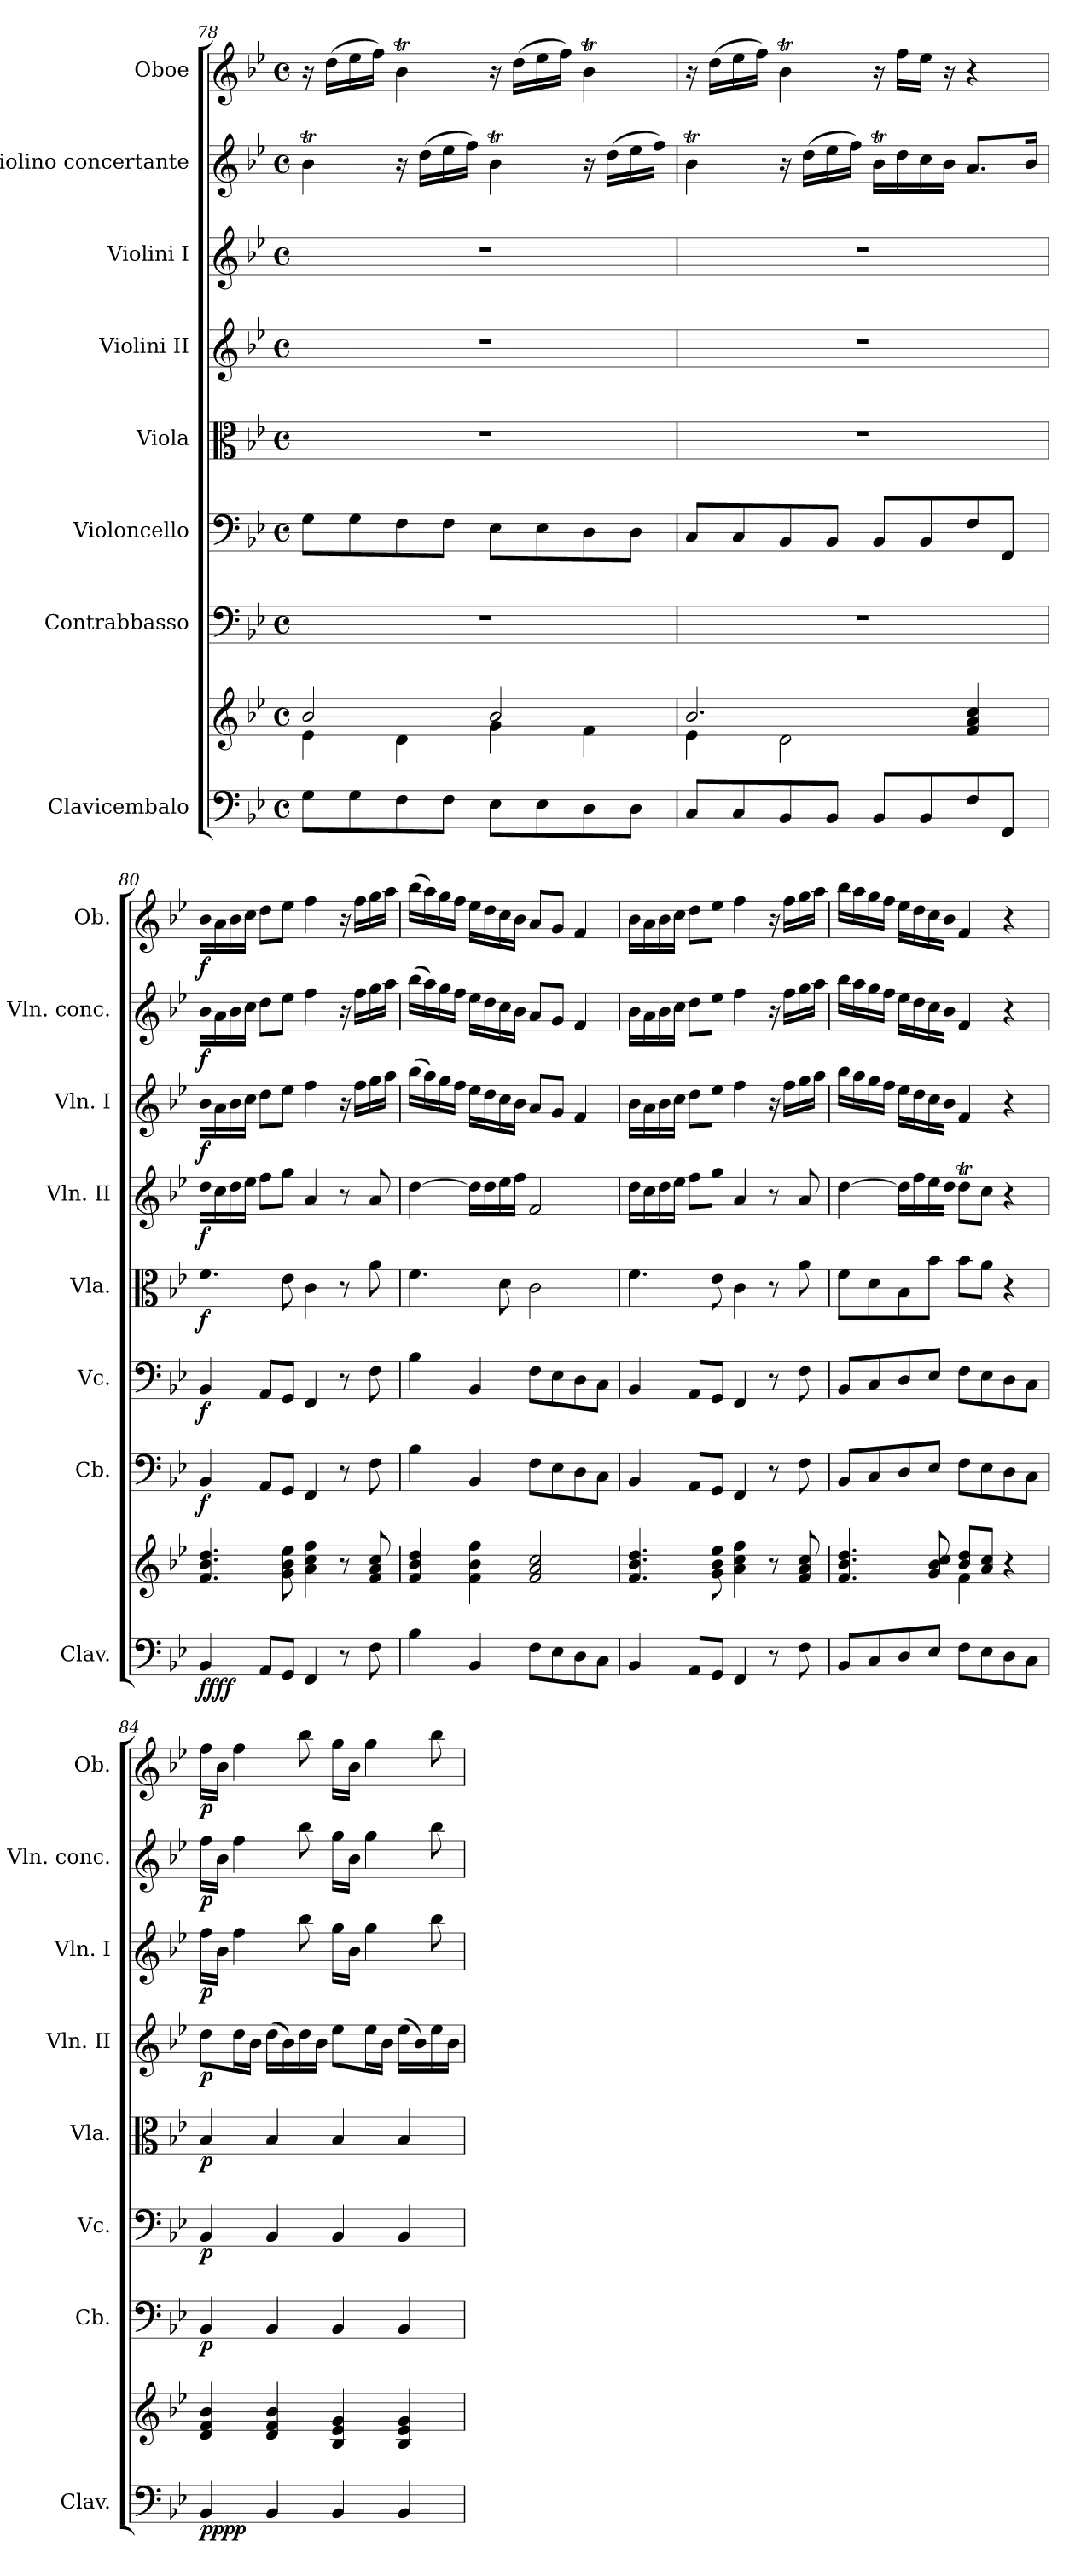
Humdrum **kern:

**kern	**kern	**dynam	**kern	**dynam	**kern	**dynam	**kern	**dynam	**kern	**dynam	**kern	**dynam	**kern	**dynam	**kern	**dynam
*part8	*part8	*part8	*part7	*part7	*part6	*part6	*part5	*part5	*part4	*part4	*part3	*part3	*part2	*part2	*part1	*part1
*staff9	*staff8	*staff8/9	*staff7	*staff7	*staff6	*staff6	*staff5	*staff5	*staff4	*staff4	*staff3	*staff3	*staff2	*staff2	*staff1	*staff1
*I"Clavicembalo	*	*	*I"Contrabbasso	*	*I"Violoncello	*	*I"Viola	*	*I"Violini II	*	*I"Violini I	*	*I"Violino concertante	*	*I"Oboe	*
*I'Clav.	*	*	*I'Cb.	*	*I'Vc.	*	*I'Vla.	*	*I'Vln. II	*	*I'Vln. I	*	*I'Vln. conc.	*	*I'Ob.	*
*clefF4	*clefG2	*	*clefF4	*	*clefF4	*	*clefC3	*	*clefG2	*	*clefG2	*	*clefG2	*	*clefG2	*
*	*	*	*ITrd7c12	*	*	*	*	*	*	*	*	*	*	*	*	*
*k[b-e-]	*k[b-e-]	*	*k[b-e-]	*	*k[b-e-]	*	*k[b-e-]	*	*k[b-e-]	*	*k[b-e-]	*	*k[b-e-]	*	*k[b-e-]	*
*M4/4	*M4/4	*	*M4/4	*	*M4/4	*	*M4/4	*	*M4/4	*	*M4/4	*	*M4/4	*	*M4/4	*
*met(c)	*met(c)	*	*met(c)	*	*met(c)	*	*met(c)	*	*met(c)	*	*met(c)	*	*met(c)	*	*met(c)	*
=78	=78	=78	=78	=78	=78	=78	=78	=78	=78	=78	=78	=78	=78	=78	=78	=78
*	*^	*	*	*	*	*	*	*	*	*	*	*	*	*	*	*
8G\L	2b-/	4e-\	.	1r	.	8G\L	.	1r	.	1r	.	1r	.	4b-T\	.	16r	.
.	.	.	.	.	.	.	.	.	.	.	.	.	.	.	.	(>16dd\LL	.
8G\	.	.	.	.	.	8G\	.	.	.	.	.	.	.	.	.	16ee-\	.
.	.	.	.	.	.	.	.	.	.	.	.	.	.	.	.	16ff\JJ)	.
8F\	.	4d\	.	.	.	8F\	.	.	.	.	.	.	.	16r	.	4b-T\	.
.	.	.	.	.	.	.	.	.	.	.	.	.	.	(>16dd\LL	.	.	.
8F\J	.	.	.	.	.	8F\J	.	.	.	.	.	.	.	16ee-\	.	.	.
.	.	.	.	.	.	.	.	.	.	.	.	.	.	16ff\JJ)	.	.	.
8E-\L	2b-/	4g\	.	.	.	8E-\L	.	.	.	.	.	.	.	4b-T\	.	16r	.
.	.	.	.	.	.	.	.	.	.	.	.	.	.	.	.	(>16dd\LL	.
8E-\	.	.	.	.	.	8E-\	.	.	.	.	.	.	.	.	.	16ee-\	.
.	.	.	.	.	.	.	.	.	.	.	.	.	.	.	.	16ff\JJ)	.
8D\	.	4f\	.	.	.	8D\	.	.	.	.	.	.	.	16r	.	4b-T\	.
.	.	.	.	.	.	.	.	.	.	.	.	.	.	(>16dd\LL	.	.	.
8D\J	.	.	.	.	.	8D\J	.	.	.	.	.	.	.	16ee-\	.	.	.
.	.	.	.	.	.	.	.	.	.	.	.	.	.	16ff\JJ)	.	.	.
=79	=79	=79	=79	=79	=79	=79	=79	=79	=79	=79	=79	=79	=79	=79	=79	=79	=79
8C/L	2.b-/	4e-\	.	1r	.	8C/L	.	1r	.	1r	.	1r	.	4b-T\	.	16r	.
.	.	.	.	.	.	.	.	.	.	.	.	.	.	.	.	(>16dd\LL	.
8C/	.	.	.	.	.	8C/	.	.	.	.	.	.	.	.	.	16ee-\	.
.	.	.	.	.	.	.	.	.	.	.	.	.	.	.	.	16ff\JJ)	.
8BB-/	.	2d\	.	.	.	8BB-/	.	.	.	.	.	.	.	16r	.	4b-T\	.
.	.	.	.	.	.	.	.	.	.	.	.	.	.	(>16dd\LL	.	.	.
8BB-/J	.	.	.	.	.	8BB-/J	.	.	.	.	.	.	.	16ee-\	.	.	.
.	.	.	.	.	.	.	.	.	.	.	.	.	.	16ff\JJ)	.	.	.
8BB-/L	.	.	.	.	.	8BB-/L	.	.	.	.	.	.	.	16b-T\LL	.	16r	.
.	.	.	.	.	.	.	.	.	.	.	.	.	.	16dd\	.	16ff\LL	.
8BB-/	.	.	.	.	.	8BB-/	.	.	.	.	.	.	.	16cc\	.	16ee-\JJ	.
.	.	.	.	.	.	.	.	.	.	.	.	.	.	16b-\JJ	.	16r	.
8F/	4f/ 4a/ 4cc/	4ryy	.	.	.	8F/	.	.	.	.	.	.	.	8.a/L	.	4r	.
8FF/J	.	.	.	.	.	8FF/J	.	.	.	.	.	.	.	.	.	.	.
.	.	.	.	.	.	.	.	.	.	.	.	.	.	16b-/Jk	.	.	.
*	*v	*v	*	*	*	*	*	*	*	*	*	*	*	*	*	*	*
!!LO:PB:g=z
=80	=80	=80	=80	=80	=80	=80	=80	=80	=80	=80	=80	=80	=80	=80	=80	=80
!	!	!LO:DY:b=2	!	!	!	!	!	!	!	!	!	!	!	!	!	!
!	!	!LO:DY:n=1:b	!	!	!	!	!	!	!	!	!	!	!	!	!	!
!	!	!LO:DY:n=2:b	!	!	!	!	!	!	!	!	!	!	!	!	!	!
!	!	!LO:DY:n=3:b	!	!LO:DY:b	!	!LO:DY:b	!	!LO:DY:b	!	!LO:DY:b	!	!LO:DY:b	!	!LO:DY:b	!	!LO:DY:b
4BB-/	4.f/ 4.b-/ 4.dd/	f f f f	4BBB-/	f	4BB-/	f	4.f\	f	16dd\LL	f	16b-\LL	f	16b-\LL	f	16b-\LL	f
.	.	.	.	.	.	.	.	.	16cc\	.	16a\	.	16a\	.	16a\	.
.	.	.	.	.	.	.	.	.	16dd\	.	16b-\	.	16b-\	.	16b-\	.
.	.	.	.	.	.	.	.	.	16ee-\JJ	.	16cc\JJ	.	16cc\JJ	.	16cc\JJ	.
8AA/L	.	.	8AAA/L	.	8AA/L	.	.	.	8ff\L	.	8dd\L	.	8dd\L	.	8dd\L	.
8GG/J	8g\ 8b-\ 8ee-\	.	8GGG/J	.	8GG/J	.	8e-\	.	8gg\J	.	8ee-\J	.	8ee-\J	.	8ee-\J	.
4FF/	4a\ 4cc\ 4ff\	.	4FFF/	.	4FF/	.	4c\	.	4a/	.	4ff\	.	4ff\	.	4ff\	.
8r	8r	.	8r	.	8r	.	8r	.	8r	.	16r	.	16r	.	16r	.
.	.	.	.	.	.	.	.	.	.	.	16ff\LL	.	16ff\LL	.	16ff\LL	.
8F\	8f/ 8a/ 8cc/	.	8FF\	.	8F\	.	8a\	.	8a/	.	16gg\	.	16gg\	.	16gg\	.
.	.	.	.	.	.	.	.	.	.	.	16aa\JJ	.	16aa\JJ	.	16aa\JJ	.
=81	=81	=81	=81	=81	=81	=81	=81	=81	=81	=81	=81	=81	=81	=81	=81	=81
4B-\	4f/ 4b-/ 4dd/	.	4BB-\	.	4B-\	.	4.f\	.	[4dd\	.	(>16bb-\LL	.	(>16bb-\LL	.	(>16bb-\LL	.
.	.	.	.	.	.	.	.	.	.	.	16aa\)	.	16aa\)	.	16aa\)	.
.	.	.	.	.	.	.	.	.	.	.	16gg\	.	16gg\	.	16gg\	.
.	.	.	.	.	.	.	.	.	.	.	16ff\JJ	.	16ff\JJ	.	16ff\JJ	.
4BB-/	4f\ 4b-\ 4ff\	.	4BBB-/	.	4BB-/	.	.	.	16dd\LL]	.	16ee-\LL	.	16ee-\LL	.	16ee-\LL	.
.	.	.	.	.	.	.	.	.	16dd\	.	16dd\	.	16dd\	.	16dd\	.
.	.	.	.	.	.	.	8d\	.	16ee-\	.	16cc\	.	16cc\	.	16cc\	.
.	.	.	.	.	.	.	.	.	16ff\JJ	.	16b-\JJ	.	16b-\JJ	.	16b-\JJ	.
8F\L	2f/ 2a/ 2cc/	.	8FF\L	.	8F\L	.	2c\	.	2f/	.	8a/L	.	8a/L	.	8a/L	.
8E-\	.	.	8EE-\	.	8E-\	.	.	.	.	.	8g/J	.	8g/J	.	8g/J	.
8D\	.	.	8DD\	.	8D\	.	.	.	.	.	4f/	.	4f/	.	4f/	.
8C\J	.	.	8CC\J	.	8C\J	.	.	.	.	.	.	.	.	.	.	.
=82	=82	=82	=82	=82	=82	=82	=82	=82	=82	=82	=82	=82	=82	=82	=82	=82
4BB-/	4.f/ 4.b-/ 4.dd/	.	4BBB-/	.	4BB-/	.	4.f\	.	16dd\LL	.	16b-\LL	.	16b-\LL	.	16b-\LL	.
.	.	.	.	.	.	.	.	.	16cc\	.	16a\	.	16a\	.	16a\	.
.	.	.	.	.	.	.	.	.	16dd\	.	16b-\	.	16b-\	.	16b-\	.
.	.	.	.	.	.	.	.	.	16ee-\JJ	.	16cc\JJ	.	16cc\JJ	.	16cc\JJ	.
8AA/L	.	.	8AAA/L	.	8AA/L	.	.	.	8ff\L	.	8dd\L	.	8dd\L	.	8dd\L	.
8GG/J	8g\ 8b-\ 8ee-\	.	8GGG/J	.	8GG/J	.	8e-\	.	8gg\J	.	8ee-\J	.	8ee-\J	.	8ee-\J	.
4FF/	4a\ 4cc\ 4ff\	.	4FFF/	.	4FF/	.	4c\	.	4a/	.	4ff\	.	4ff\	.	4ff\	.
8r	8r	.	8r	.	8r	.	8r	.	8r	.	16r	.	16r	.	16r	.
.	.	.	.	.	.	.	.	.	.	.	16ff\LL	.	16ff\LL	.	16ff\LL	.
8F\	8f/ 8a/ 8cc/	.	8FF\	.	8F\	.	8a\	.	8a/	.	16gg\	.	16gg\	.	16gg\	.
.	.	.	.	.	.	.	.	.	.	.	16aa\JJ	.	16aa\JJ	.	16aa\JJ	.
=83	=83	=83	=83	=83	=83	=83	=83	=83	=83	=83	=83	=83	=83	=83	=83	=83
*	*^	*	*	*	*	*	*	*	*	*	*	*	*	*	*	*
8BB-/L	4.f/ 4.b-/ 4.dd/	2ryy	.	8BBB-/L	.	8BB-/L	.	8f\L	.	[4dd\	.	16bb-\LL	.	16bb-\LL	.	16bb-\LL	.
.	.	.	.	.	.	.	.	.	.	.	.	16aa\	.	16aa\	.	16aa\	.
8C/	.	.	.	8CC/	.	8C/	.	8d\	.	.	.	16gg\	.	16gg\	.	16gg\	.
.	.	.	.	.	.	.	.	.	.	.	.	16ff\JJ	.	16ff\JJ	.	16ff\JJ	.
8D/	.	.	.	8DD/	.	8D/	.	8B-\	.	16dd\LL]	.	16ee-\LL	.	16ee-\LL	.	16ee-\LL	.
.	.	.	.	.	.	.	.	.	.	16ff\	.	16dd\	.	16dd\	.	16dd\	.
8E-/J	8g/ 8b-/ 8cc/	.	.	8EE-/J	.	8E-/J	.	8b-\J	.	16ee-\	.	16cc\	.	16cc\	.	16cc\	.
.	.	.	.	.	.	.	.	.	.	16dd\JJ	.	16b-\JJ	.	16b-\JJ	.	16b-\JJ	.
8F\L	8b-/ 8dd/L	4f\	.	8FF\L	.	8F\L	.	8b-\L	.	8ddt\L	.	4f/	.	4f/	.	4f/	.
8E-\	8a/ 8cc/J	.	.	8EE-\	.	8E-\	.	8a\J	.	8cc\J	.	.	.	.	.	.	.
8D\	4r	4ryy	.	8DD\	.	8D\	.	4r	.	4r	.	4r	.	4r	.	4r	.
8C\J	.	.	.	8CC\J	.	8C\J	.	.	.	.	.	.	.	.	.	.	.
*	*v	*v	*	*	*	*	*	*	*	*	*	*	*	*	*	*	*
!!LO:PB:g=z
=84	=84	=84	=84	=84	=84	=84	=84	=84	=84	=84	=84	=84	=84	=84	=84	=84
!	!	!LO:DY:b=2	!	!	!	!	!	!	!	!	!	!	!	!	!	!
!	!	!LO:DY:n=1:b	!	!	!	!	!	!	!	!	!	!	!	!	!	!
!	!	!LO:DY:n=2:b	!	!	!	!	!	!	!	!	!	!	!	!	!	!
!	!	!LO:DY:n=3:b	!	!LO:DY:b	!	!LO:DY:b	!	!LO:DY:b	!	!LO:DY:b	!	!LO:DY:b	!	!LO:DY:b	!	!LO:DY:b
4BB-/	4d/ 4f/ 4b-/	p p p p	4BBB-/	p	4BB-/	p	4B-/	p	8dd\L	p	16ff\LL	p	16ff\LL	p	16ff\LL	p
.	.	.	.	.	.	.	.	.	.	.	16b-\JJ	.	16b-\JJ	.	16b-\JJ	.
.	.	.	.	.	.	.	.	.	16dd\L	.	4ff\	.	4ff\	.	4ff\	.
.	.	.	.	.	.	.	.	.	16b-\JJ	.	.	.	.	.	.	.
4BB-/	4d/ 4f/ 4b-/	.	4BBB-/	.	4BB-/	.	4B-/	.	(>16dd\LL	.	.	.	.	.	.	.
.	.	.	.	.	.	.	.	.	16b-\)	.	.	.	.	.	.	.
.	.	.	.	.	.	.	.	.	16dd\	.	8bb-\	.	8bb-\	.	8bb-\	.
.	.	.	.	.	.	.	.	.	16b-\JJ	.	.	.	.	.	.	.
4BB-/	4B-/ 4e-/ 4g/	.	4BBB-/	.	4BB-/	.	4B-/	.	8ee-\L	.	16gg\LL	.	16gg\LL	.	16gg\LL	.
.	.	.	.	.	.	.	.	.	.	.	16b-\JJ	.	16b-\JJ	.	16b-\JJ	.
.	.	.	.	.	.	.	.	.	16ee-\L	.	4gg\	.	4gg\	.	4gg\	.
.	.	.	.	.	.	.	.	.	16b-\JJ	.	.	.	.	.	.	.
4BB-/	4B-/ 4e-/ 4g/	.	4BBB-/	.	4BB-/	.	4B-/	.	(>16ee-\LL	.	.	.	.	.	.	.
.	.	.	.	.	.	.	.	.	16b-\)	.	.	.	.	.	.	.
.	.	.	.	.	.	.	.	.	16ee-\	.	8bb-\	.	8bb-\	.	8bb-\	.
.	.	.	.	.	.	.	.	.	16b-\JJ	.	.	.	.	.	.	.
=	=	=	=	=	=	=	=	=	=	=	=	=	=	=	=	=
*-	*-	*-	*-	*-	*-	*-	*-	*-	*-	*-	*-	*-	*-	*-	*-	*-
